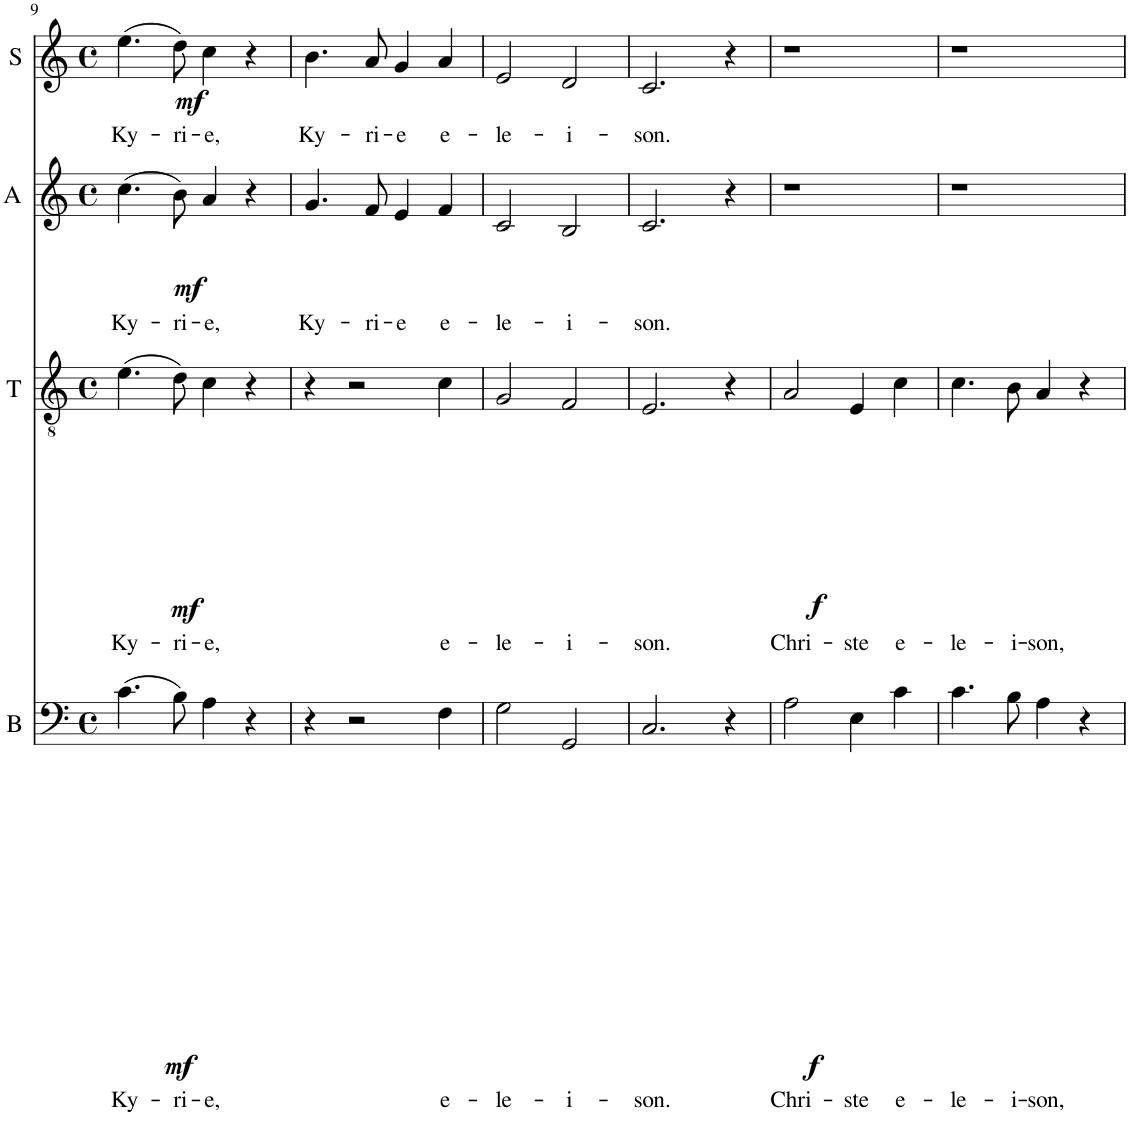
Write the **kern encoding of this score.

**kern	**text	**dynam	**kern	**text	**dynam	**kern	**text	**dynam	**kern	**text	**dynam
*part4	*part4	*part4	*part3	*part3	*part3	*part2	*part2	*part2	*part1	*part1	*part1
*staff4	*staff4	*staff4	*staff3	*staff3	*staff3	*staff2	*staff2	*staff2	*staff1	*staff1	*staff1
*I"B	*	*	*I"T	*	*	*I"A	*	*	*I"S	*	*
*I'B	*	*	*I'T	*	*	*I'A	*	*	*I'S	*	*
!!LO:PB:g=z
*clefF4	*	*	*clefGv2	*	*	*clefG2	*	*	*clefG2	*	*
*k[]	*	*	*k[]	*	*	*k[]	*	*	*k[]	*	*
*M4/4	*	*	*M4/4	*	*	*M4/4	*	*	*M4/4	*	*
*met(c)	*	*	*met(c)	*	*	*met(c)	*	*	*met(c)	*	*
=9	=9	=9	=9	=9	=9	=9	=9	=9	=9	=9	=9
!	!LO:LY:b	!LO:DY:b	!	!LO:LY:b	!LO:DY:b	!	!LO:LY:b	!LO:DY:b	!	!LO:LY:b	!LO:DY:b
(4.c\	Ky-	mf	(4.e\	Ky-	mf	(4.cc\	Ky-	mf	(4.ee\	Ky-	mf
!	!LO:LY:b	!	!	!LO:LY:b	!	!	!LO:LY:b	!	!	!LO:LY:b	!
8B\)	-ri-	.	8d\)	-ri-	.	8b\)	-ri-	.	8dd\)	-ri-	.
!	!LO:LY:b	!	!	!LO:LY:b	!	!	!LO:LY:b	!	!	!LO:LY:b	!
4A\	-e,	.	4c\	-e,	.	4a/	-e,	.	4cc\	-e,	.
4r	.	.	4r	.	.	4r	.	.	4r	.	.
=10	=10	=10	=10	=10	=10	=10	=10	=10	=10	=10	=10
!	!	!	!	!	!	!	!LO:LY:b	!	!	!LO:LY:b	!
4r	.	.	4r	.	.	4.g/	Ky-	.	4.b\	Ky-	.
2r	.	.	2r	.	.	.	.	.	.	.	.
!	!	!	!	!	!	!	!LO:LY:b	!	!	!LO:LY:b	!
.	.	.	.	.	.	8f/	-ri-	.	8a/	-ri-	.
!	!	!	!	!	!	!	!LO:LY:b	!	!	!LO:LY:b	!
.	.	.	.	.	.	4e/	-e	.	4g/	-e	.
!	!LO:LY:b	!	!	!LO:LY:b	!	!	!LO:LY:b	!	!	!LO:LY:b	!
4F\	e-	.	4c\	e-	.	4f/	e-	.	4a/	e-	.
=11	=11	=11	=11	=11	=11	=11	=11	=11	=11	=11	=11
!	!LO:LY:b	!	!	!LO:LY:b	!	!	!LO:LY:b	!	!	!LO:LY:b	!
2G\	-le-	.	2G/	-le-	.	2c/	-le-	.	2e/	-le-	.
!	!LO:LY:b	!	!	!LO:LY:b	!	!	!LO:LY:b	!	!	!LO:LY:b	!
2GG/	-i-	.	2F/	-i-	.	2B/	-i-	.	2d/	-i-	.
=12	=12	=12	=12	=12	=12	=12	=12	=12	=12	=12	=12
!	!LO:LY:b	!	!	!LO:LY:b	!	!	!LO:LY:b	!	!	!LO:LY:b	!
2.C/	-son.	.	2.E/	-son.	.	2.c/	-son.	.	2.c/	-son.	.
4r	.	.	4r	.	.	4r	.	.	4r	.	.
=13	=13	=13	=13	=13	=13	=13	=13	=13	=13	=13	=13
!	!LO:LY:b	!LO:DY:b	!	!LO:LY:b	!LO:DY:b	!	!	!	!	!	!
2A\	Chri-	f	2A/	Chri-	f	1r	.	.	1r	.	.
!	!LO:LY:b	!	!	!LO:LY:b	!	!	!	!	!	!	!
4E\	-ste	.	4E/	-ste	.	.	.	.	.	.	.
!	!LO:LY:b	!	!	!LO:LY:b	!	!	!	!	!	!	!
4c\	e-	.	4c\	e-	.	.	.	.	.	.	.
=14	=14	=14	=14	=14	=14	=14	=14	=14	=14	=14	=14
!	!LO:LY:b	!	!	!LO:LY:b	!	!	!	!	!	!	!
4.c\	-le-	.	4.c\	-le-	.	1r	.	.	1r	.	.
!	!LO:LY:b	!	!	!LO:LY:b	!	!	!	!	!	!	!
8B\	-i-	.	8B\	-i-	.	.	.	.	.	.	.
!	!LO:LY:b	!	!	!LO:LY:b	!	!	!	!	!	!	!
4A\	-son,	.	4A/	-son,	.	.	.	.	.	.	.
4r	.	.	4r	.	.	.	.	.	.	.	.
=	=	=	=	=	=	=	=	=	=	=	=
*-	*-	*-	*-	*-	*-	*-	*-	*-	*-	*-	*-
